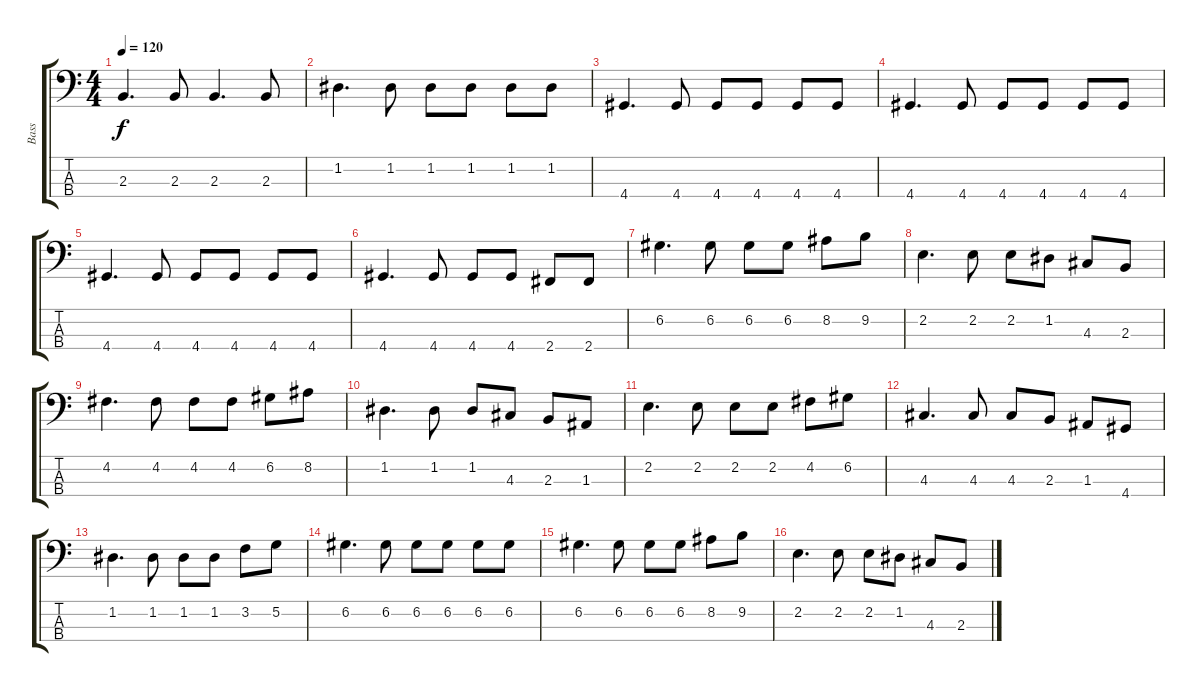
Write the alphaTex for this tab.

\track ("Bass" "Bass") {instrument electricbassfinger}
\staff {score tabs}
\tuning (G2 D2 A1 E1) {hide}
\ts (4 4)
\tempo 120
\clef f4
\ks c
2.3.4{d dy f} 2.3.8 2.3.4{d} 2.3.8 |
1.2.4{d} 1.2.8 1.2.8 1.2.8 1.2.8 1.2.8 |
4.4.4{d} 4.4.8 4.4.8 4.4.8 4.4.8 4.4.8 |
4.4.4{d} 4.4.8 4.4.8 4.4.8 4.4.8 4.4.8 |
4.4.4{d} 4.4.8 4.4.8 4.4.8 4.4.8 4.4.8 |
4.4.4{d} 4.4.8 4.4.8 4.4.8 2.4.8 2.4.8 |
6.2.4{d} 6.2.8 6.2.8 6.2.8 8.2.8 9.2.8 |
2.2.4{d} 2.2.8 2.2.8 1.2.8 4.3.8 2.3.8 |
4.2.4{d} 4.2.8 4.2.8 4.2.8 6.2.8 8.2.8 |
1.2.4{d} 1.2.8 1.2.8 4.3.8 2.3.8 1.3.8 |
2.2.4{d} 2.2.8 2.2.8 2.2.8 4.2.8 6.2.8 |
4.3.4{d} 4.3.8 4.3.8 2.3.8 1.3.8 4.4.8 |
1.2.4{d} 1.2.8 1.2.8 1.2.8 3.2.8 5.2.8 |
6.2.4{d} 6.2.8 6.2.8 6.2.8 6.2.8 6.2.8 |
6.2.4{d} 6.2.8 6.2.8 6.2.8 8.2.8 9.2.8 |
2.2.4{d} 2.2.8 2.2.8 1.2.8 4.3.8 2.3.8
